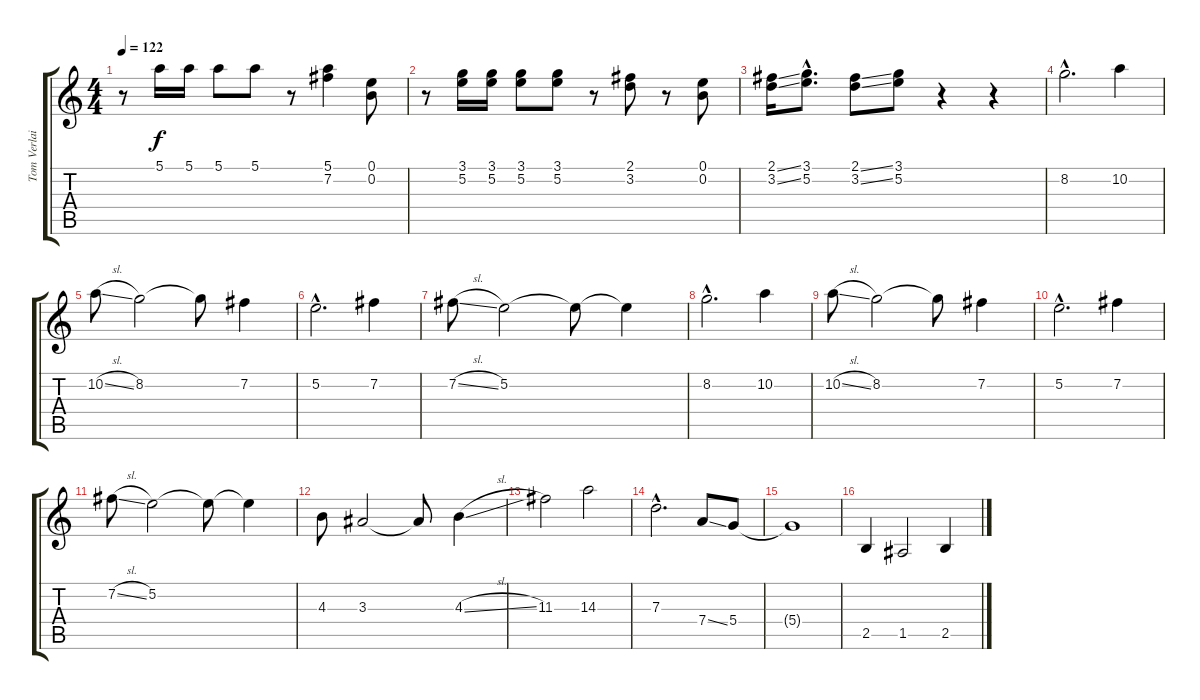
\track ("Tom Verlaine" "Tom Verlai") {instrument overdrivenguitar}
\staff {score tabs}
\tuning (E4 B3 G3 D3 A2 E2) {hide}
\ts (4 4)
\tempo 122
\clef g2
\ks c
r.8{dy f} 5.1.16 5.1.16 5.1.8 5.1.8 r.8 (5.1 7.2).4 (0.1 0.2).8 |
r.8 (3.1 5.2).16 (3.1 5.2).16 (3.1 5.2).8 (3.1 5.2).8 r.8 (2.1 3.2).8 r.8 (0.1 0.2).8 |
(2.1{ss} 3.2{ss}).16 (3.1{hac} 5.2{hac}).8{d} (2.1{ss} 3.2{ss}).8 (3.1 5.2).8 r.4 r.4 |
8.2{hac}.2{d} 10.2.4 |
10.2{sl}.8 8.2.2 8.2{t}.8 7.2.4 |
5.2{hac}.2{d} 7.2.4 |
7.2{sl}.8 5.2.2 5.2{t}.8 5.2{t}.4 |
8.2{hac}.2{d} 10.2.4 |
10.2{sl}.8 8.2.2 8.2{t}.8 7.2.4 |
5.2{hac}.2{d} 7.2.4 |
7.2{sl}.8 5.2.2 5.2{t}.8 5.2{t}.4 |
4.3.8 3.3.2 3.3{t}.8 4.3{sl}.4 |
11.3.2 14.3.2 |
7.3{hac}.2{d} 7.4{ss}.8 5.4.8 |
5.4{t}.1 |
2.5.4 1.5.2 2.5.4
